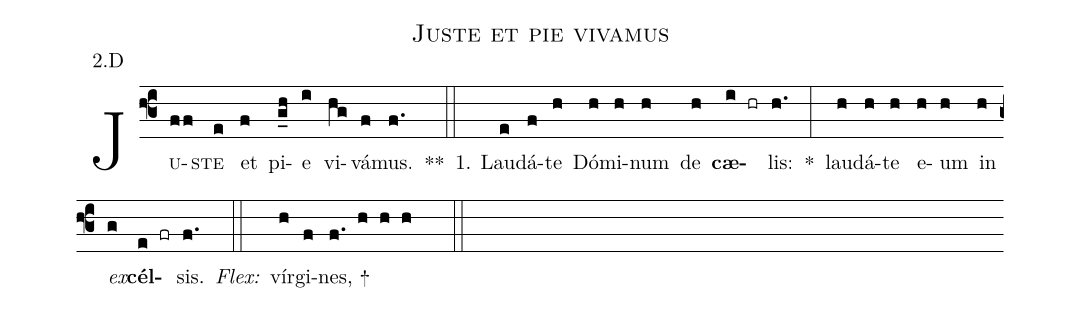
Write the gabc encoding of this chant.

name:Juste et pie vivamus;
office-part:Antiphona;
mode:2;
annotation: 2.D;
%%
(f3) J<sc>u(ff)ste</sc>(e) et(f) pi(g_h)e(i) vi(hg)vá(f)mus.(f.) **(::)
1. Lau(e)dá(f)te(h) Dó(h)mi(h)num(h) de(h) <b>cæ</b>(i hr)lis:(h.) *(:) lau(h)dá(h)te(h) e(h)um(h) in(h) <i>ex</i>(g)<b>cél</b>(e fr)sis.(f.)
<i>Flex:</i>(::)  vír(h)gi(f)nes, +(f. h h h  ::)
